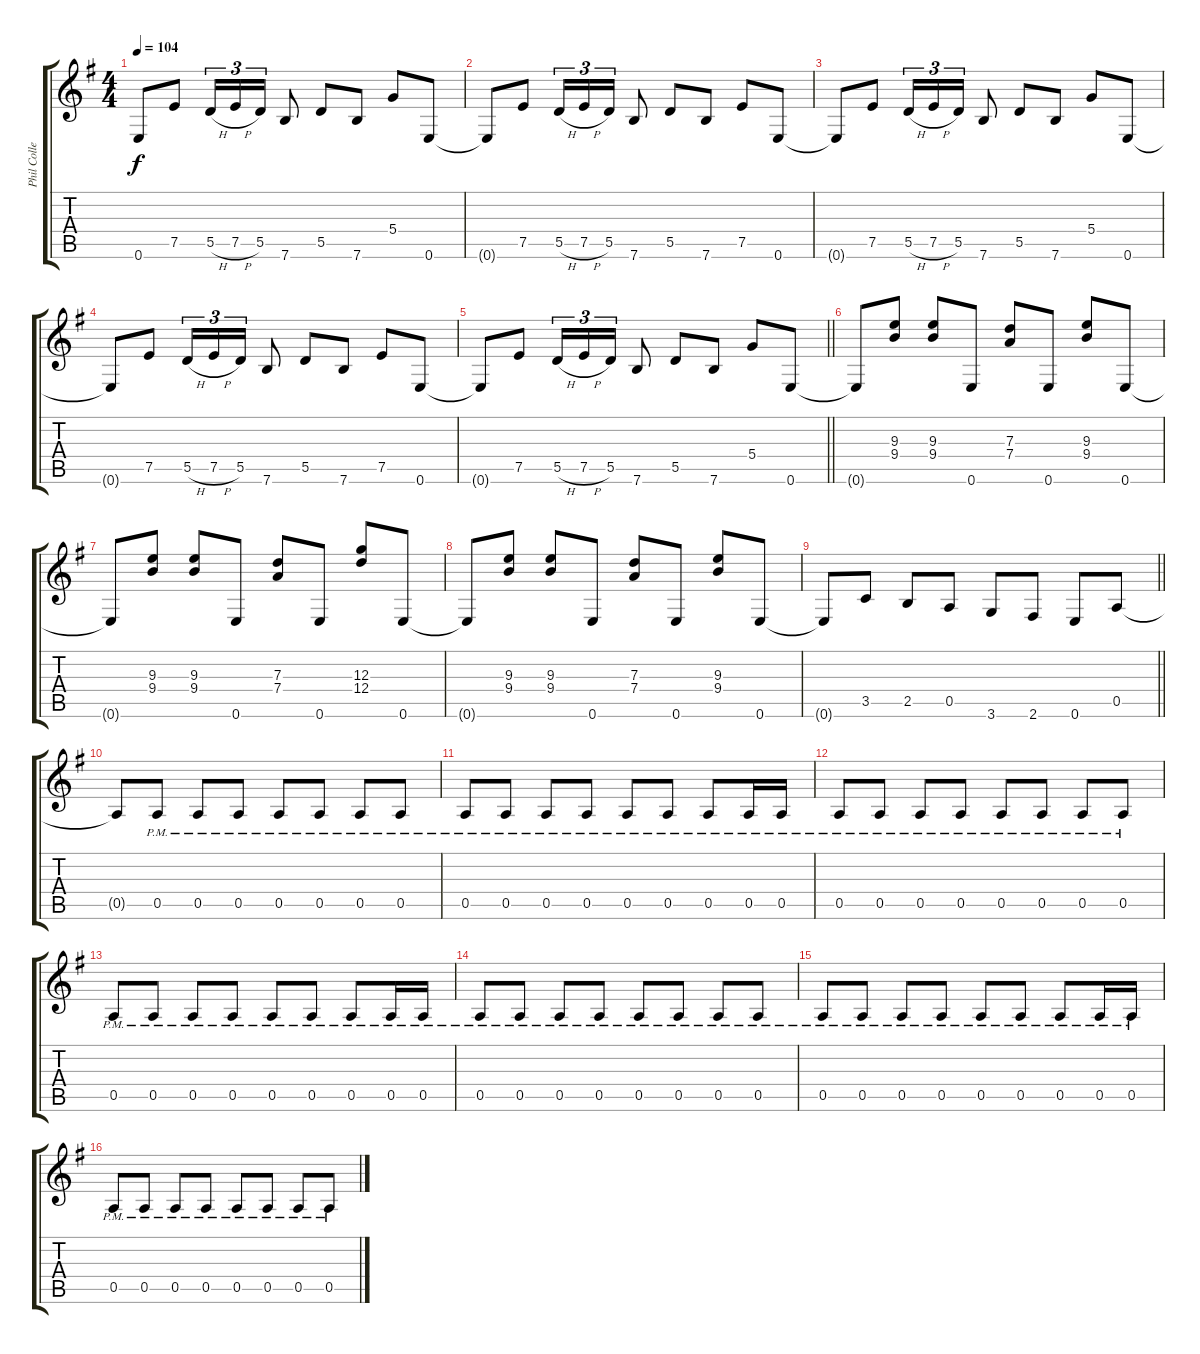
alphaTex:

\track ("Phil Collen" "Phil Colle") {instrument electricguitarclean}
\staff {score tabs}
\tuning (E4 B3 G3 D3 A2 E2) {hide}
\ts (4 4)
\tempo 104
\clef g2
\ks eminor
0.6{t}.8{dy f} 7.5.8 5.5{h}.16{tu (3 2)} 7.5{h}.16{tu (3 2)} 5.5.16{tu (3 2)} 7.6.8 5.5.8 7.6.8 5.4.8 0.6.8 |
0.6{t}.8 7.5.8 5.5{h}.16{tu (3 2)} 7.5{h}.16{tu (3 2)} 5.5.16{tu (3 2)} 7.6.8 5.5.8 7.6.8 7.5.8 0.6.8 |
0.6{t}.8 7.5.8 5.5{h}.16{tu (3 2)} 7.5{h}.16{tu (3 2)} 5.5.16{tu (3 2)} 7.6.8 5.5.8 7.6.8 5.4.8 0.6.8 |
0.6{t}.8 7.5.8 5.5{h}.16{tu (3 2)} 7.5{h}.16{tu (3 2)} 5.5.16{tu (3 2)} 7.6.8 5.5.8 7.6.8 7.5.8 0.6.8 |
\barLineRight lightlight
0.6{t}.8 7.5.8 5.5{h}.16{tu (3 2)} 7.5{h}.16{tu (3 2)} 5.5.16{tu (3 2)} 7.6.8 5.5.8 7.6.8 5.4.8 0.6.8 |
0.6{t}.8 (9.3 9.4).8 (9.3 9.4).8 0.6.8 (7.3 7.4).8 0.6.8 (9.3 9.4).8 0.6.8 |
0.6{t}.8 (9.3 9.4).8 (9.3 9.4).8 0.6.8 (7.3 7.4).8 0.6.8 (12.3 12.4).8 0.6.8 |
0.6{t}.8 (9.3 9.4).8 (9.3 9.4).8 0.6.8 (7.3 7.4).8 0.6.8 (9.3 9.4).8 0.6.8 |
\barLineRight lightlight
0.6{t}.8 3.5.8 2.5.8 0.5.8 3.6.8 2.6.8 0.6.8 0.5.8 |
0.5{t}.8 0.5{pm}.8 0.5{pm}.8 0.5{pm}.8 0.5{pm}.8 0.5{pm}.8 0.5{pm}.8 0.5{pm}.8 |
0.5{pm}.8 0.5{pm}.8 0.5{pm}.8 0.5{pm}.8 0.5{pm}.8 0.5{pm}.8 0.5{pm}.8 0.5{pm}.16 0.5{pm}.16 |
0.5{pm}.8 0.5{pm}.8 0.5{pm}.8 0.5{pm}.8 0.5{pm}.8 0.5{pm}.8 0.5{pm}.8 0.5{pm}.8 |
0.5{pm}.8 0.5{pm}.8 0.5{pm}.8 0.5{pm}.8 0.5{pm}.8 0.5{pm}.8 0.5{pm}.8 0.5{pm}.16 0.5{pm}.16 |
0.5{pm}.8 0.5{pm}.8 0.5{pm}.8 0.5{pm}.8 0.5{pm}.8 0.5{pm}.8 0.5{pm}.8 0.5{pm}.8 |
0.5{pm}.8 0.5{pm}.8 0.5{pm}.8 0.5{pm}.8 0.5{pm}.8 0.5{pm}.8 0.5{pm}.8 0.5{pm}.16 0.5{pm}.16 |
0.5{pm}.8 0.5{pm}.8 0.5{pm}.8 0.5{pm}.8 0.5{pm}.8 0.5{pm}.8 0.5{pm}.8 0.5{pm}.8
